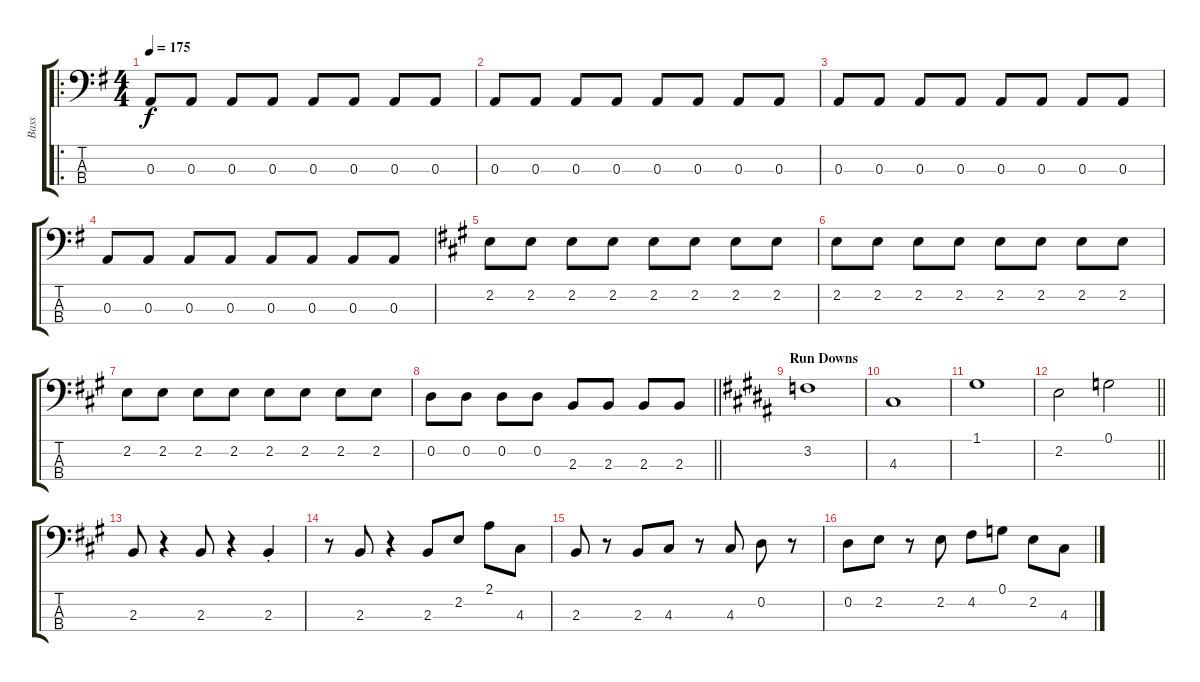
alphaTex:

\track ("Bass" "Bass") {instrument synthbass1}
\staff {score tabs}
\tuning (G2 D2 A1 E1) {hide}
\ro
\ts (4 4)
\tempo 175
\clef f4
\ks g
0.3.8{dy f} 0.3.8 0.3.8 0.3.8 0.3.8 0.3.8 0.3.8 0.3.8 |
0.3.8 0.3.8 0.3.8 0.3.8 0.3.8 0.3.8 0.3.8 0.3.8 |
0.3.8 0.3.8 0.3.8 0.3.8 0.3.8 0.3.8 0.3.8 0.3.8 |
0.3.8 0.3.8 0.3.8 0.3.8 0.3.8 0.3.8 0.3.8 0.3.8 |
\ks a
2.2.8 2.2.8 2.2.8 2.2.8 2.2.8 2.2.8 2.2.8 2.2.8 |
2.2.8 2.2.8 2.2.8 2.2.8 2.2.8 2.2.8 2.2.8 2.2.8 |
2.2.8 2.2.8 2.2.8 2.2.8 2.2.8 2.2.8 2.2.8 2.2.8 |
\barLineRight lightlight
0.2.8 0.2.8 0.2.8 0.2.8 2.3.8 2.3.8 2.3.8 2.3.8 |
\section ("" "Run Downs")
\ks b
3.2.1 |
4.3.1 |
\ks g#minor
1.1.1 |
\barLineRight lightlight
2.2.2 0.1.2 |
\ks a
2.3.8 r.4 2.3.8 r.4 2.3{st}.4 |
r.8 2.3.8 r.4 2.3.8 2.2.8 2.1.8 4.3.8 |
2.3.8 r.8 2.3.8 4.3.8 r.8 4.3.8 0.2.8 r.8 |
0.2.8 2.2.8 r.8 2.2.8 4.2.8 0.1.8 2.2.8 4.3.8
